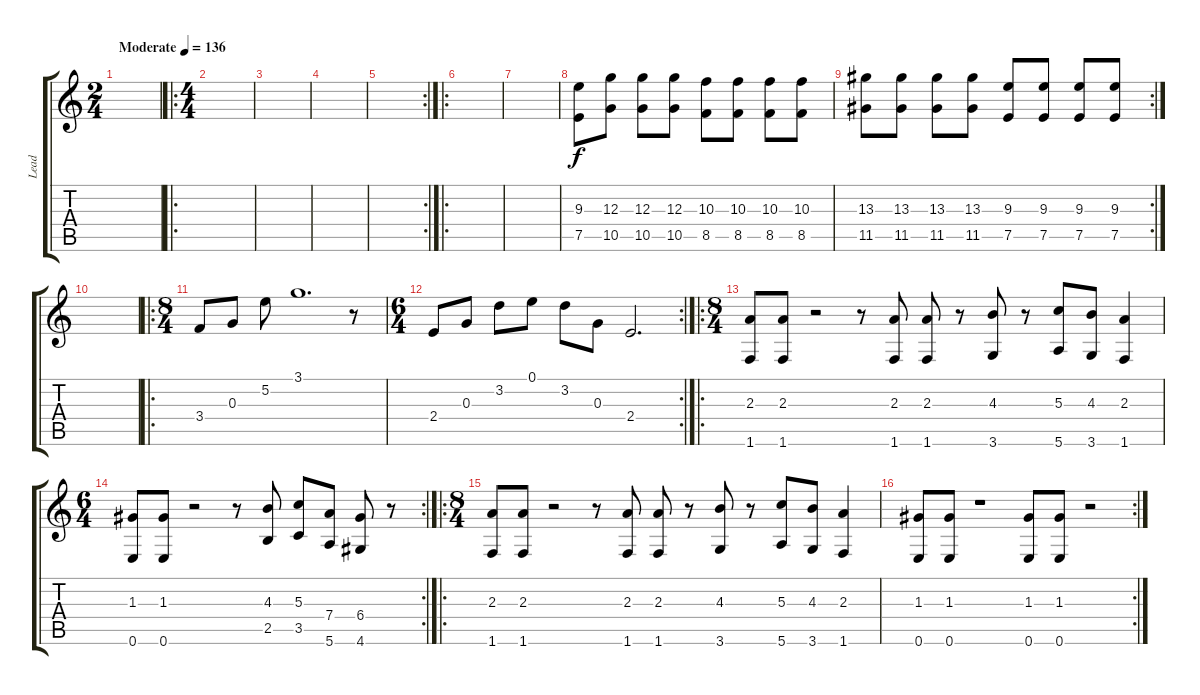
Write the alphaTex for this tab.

\track ("Lead" "Lead") {instrument distortionguitar}
\staff {score tabs}
\tuning (E4 B3 G3 D3 A2 E2) {hide}
\ts (2 4)
\tempo (136 "Moderate")
\clef g2
\ks c
|
\ro
\ts (4 4)
|
|
|
\rc 2
|
\ro
|
|
(9.3 7.5).8 (12.3 10.5).8 (12.3 10.5).8 (12.3 10.5).8 (10.3 8.5).8 (10.3 8.5).8 (10.3 8.5).8 (10.3 8.5).8 |
\rc 2
(13.3 11.5).8 (13.3 11.5).8 (13.3 11.5).8 (13.3 11.5).8 (9.3 7.5).8 (9.3 7.5).8 (9.3 7.5).8 (9.3 7.5).8 |
|
\ro
\ts (8 4)
3.4.8{instrument electricguitarjazz} 0.3.8 5.2.8 3.1.1{d} r.8 |
\rc 2
\ts (6 4)
2.4.8 0.3.8 3.2.8 0.1.8 3.2.8 0.3.8 2.4.2{d} |
\ro
\ts (8 4)
(2.3 1.6).8{instrument distortionguitar} (2.3 1.6).8 r.2 r.8 (2.3 1.6).8 (2.3 1.6).8 r.8 (4.3 3.6).8 r.8 (5.3 5.6).8 (4.3 3.6).8 (2.3 1.6).4 |
\rc 2
\ts (6 4)
(1.3 0.6).8 (1.3 0.6).8 r.2 r.8 (4.3 2.5).8 (5.3 3.5).8 (7.4 5.6).8 (6.4 4.6).8 r.8 |
\ro
\ts (8 4)
(2.3 1.6).8 (2.3 1.6).8 r.2 r.8 (2.3 1.6).8 (2.3 1.6).8 r.8 (4.3 3.6).8 r.8 (5.3 5.6).8 (4.3 3.6).8 (2.3 1.6).4 |
\rc 2
(1.3 0.6).8 (1.3 0.6).8 r.1 (1.3 0.6).8 (1.3 0.6).8 r.2
